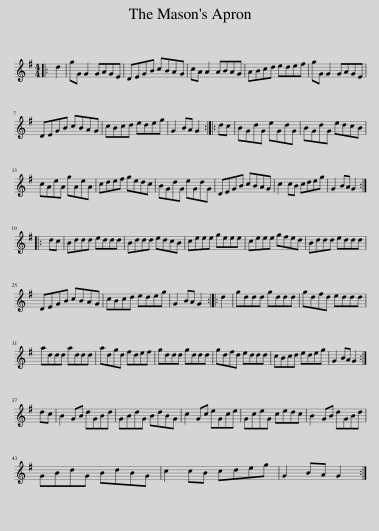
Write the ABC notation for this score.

X:1
L:1/8
M:4/4
I:linebreak $
K:G
V:1 treble
V:1
|: d2 | gG G2 GAGE | DEGB cBAG | cA A2 ABAG | ABcd edef | %5
 gG G2 GAGE |$ DEGB cBAG | cBcd edeg | G2 BA G2 :: dc | %10
 BGdG eGdG | BGdG edcB |$ cAeA gAeA | cdef gedc | BGdG eGdG | %15
 DEGB cBAG | c2 cB cdeg | G2 BA G2 ::$ dc | Bddd eddd | %20
 Bddd edcB | ceee geee | ceee gfed | Bddd eddd |$ DEGB cBAG | %25
 cBcd edeg | G2 BA G2 :: d2 | gddd gddd | gdfd eddd |$ %30
 addd addd | adgd fdef | gddd gddd | gdfd eddd | cBcd edeg | %35
 G2 BA G2 :|$ dc | B2 GB dGBd | GBdG BdBG | c2 Gc eGce | %40
 GceG cedc | B2 GB dGBd |$ GBdG BdBG | c2 cB cdeg | G2 BA G2 :| %45
